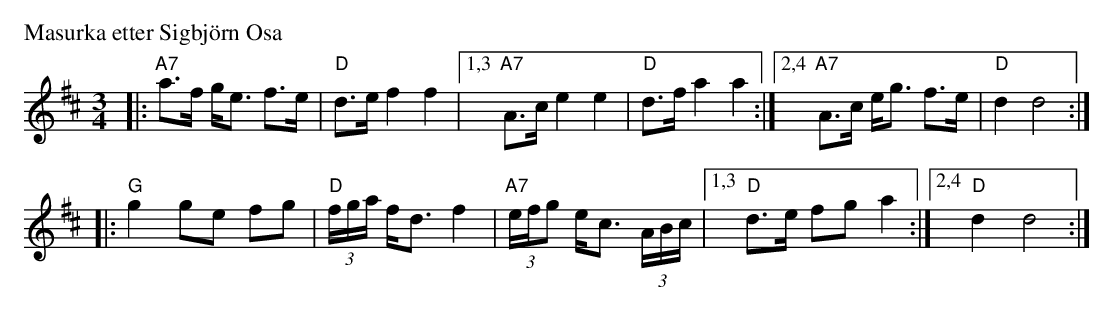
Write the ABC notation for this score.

X:1
P: Masurka etter Sigbj\"orn Osa
M: 3/4
L: 1/8
K: D
|: "A7"a>f g<e f>e | "D"d>e f2 f2 |1,3 "A7"A>c e2 e2 | "D"d>f a2 a2 :|2,4 "A7"A>c e<g f>e | "D"d2 d4 :|
|: "G"g2 ge fg | "D"(3f/g/a/ f<d f2 | "A7"(3e/f/g e<c (3A/B/c/ |1,3 "D"d>e fg a2 :|2,4 "D"d2 d4 :|
